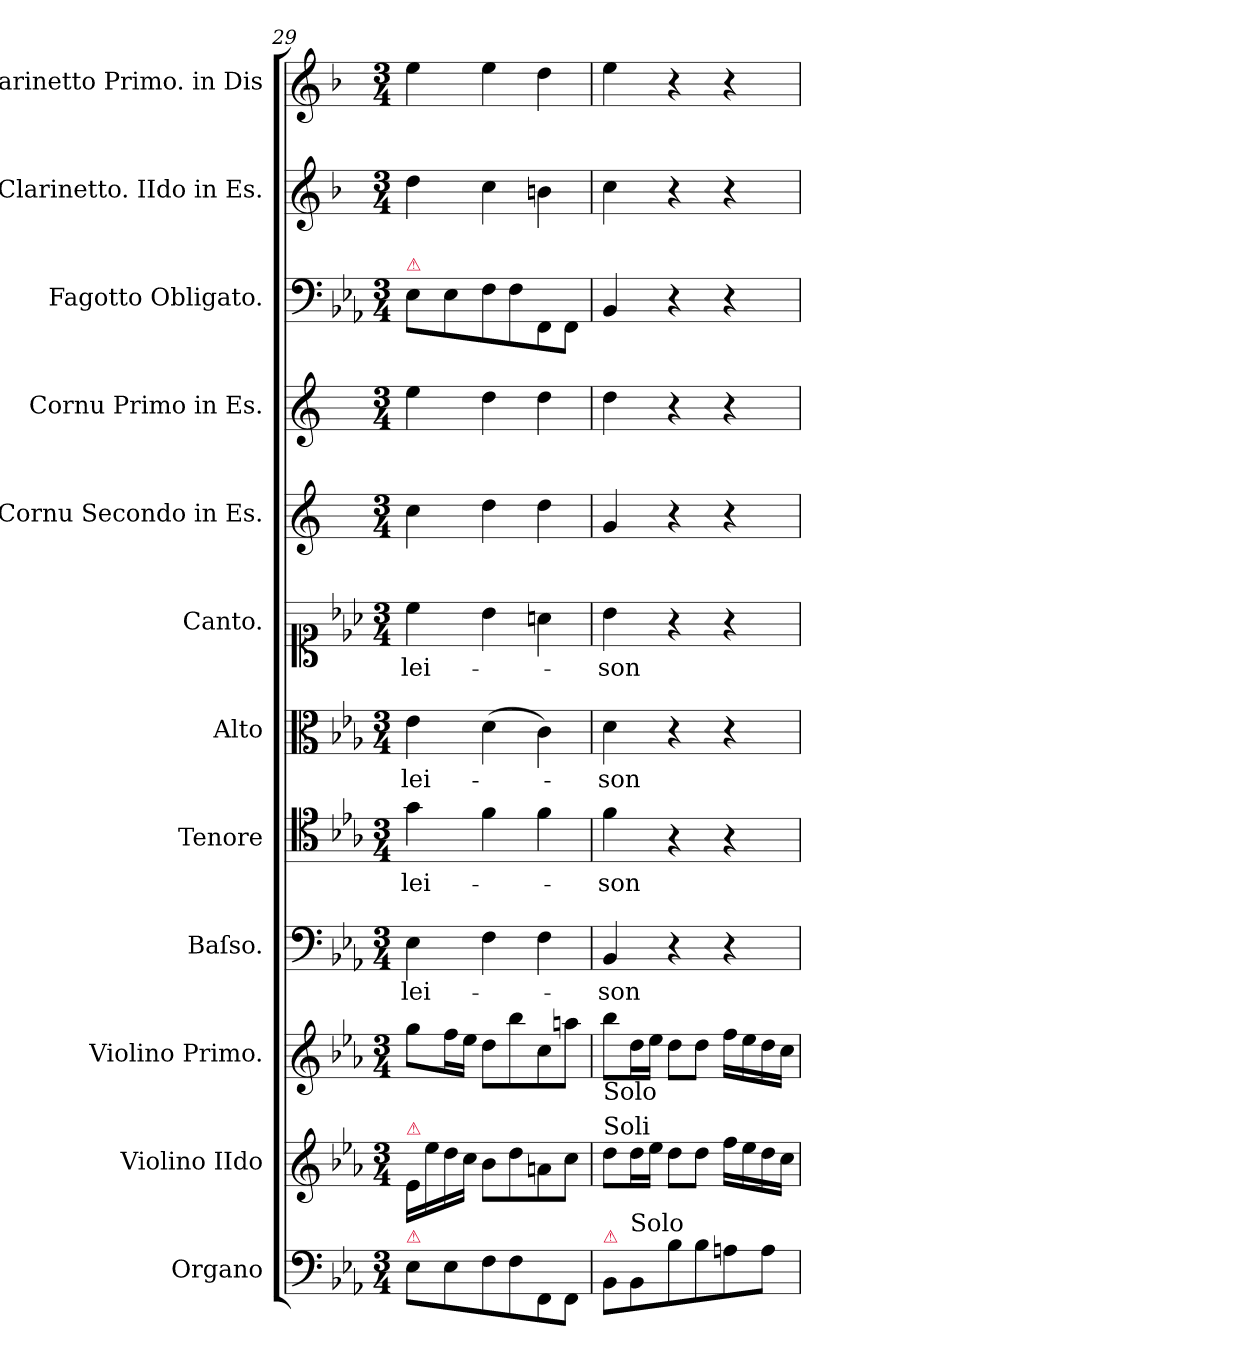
**kern	**kern	**kern	**kern	**text	**kern	**text	**kern	**text	**kern	**text	**kern	**kern	**kern	**kern	**kern
*part12	*part11	*part10	*part9	*part9	*part8	*part8	*part7	*part7	*part6	*part6	*part5	*part4	*part3	*part2	*part1
*staff12	*staff11	*staff10	*staff9	*staff9	*staff8	*staff8	*staff7	*staff7	*staff6	*staff6	*staff5	*staff4	*staff3	*staff2	*staff1
*I"Organo	*I"Violino IIdo	*I"Violino Primo.	*I"Baſso.	*	*I"Tenore	*	*I"Alto	*	*I"Canto.	*	*I"Cornu Secondo in Es.	*I"Cornu Primo in Es.	*I"Fagotto Obligato.	*I"Clarinetto. IIdo in Es.	*I"Clarinetto Primo. in Dis
*I'org	*I'vl II	*I'vl I	*I'B	*	*I'T	*	*I'A	*	*	*	*I'cor 2 in E♭	*I'cor 1 in E♭	*I'fag	*I'cl 2 in E♭	*I'cl 2 in E♭
*clefF4	*clefG2	*clefG2	*clefF4	*	*clefC4	*	*clefC3	*	*clefC1	*	*clefG2	*clefG2	*clefF4	*clefG2	*clefG2
*	*	*	*	*	*	*	*	*	*	*	*ITrd5c9	*ITrd5c9	*	*ITrd1c2	*ITrd1c2
*k[b-e-a-]	*k[b-e-a-]	*k[b-e-a-]	*k[b-e-a-]	*	*k[b-e-a-]	*	*k[b-e-a-]	*	*k[b-e-a-]	*	*k[b-e-a-]	*k[b-e-a-]	*k[b-e-a-]	*k[b-e-a-]	*k[b-e-a-]
*M3/4	*M3/4	*M3/4	*M3/4	*	*M3/4	*	*M3/4	*	*M3/4	*	*M3/4	*M3/4	*M3/4	*M3/4	*M3/4
=29	=29	=29	=29	=29	=29	=29	=29	=29	=29	=29	=29	=29	=29	=29	=29
!	!	!	!	!	!	!	!	!	!	!	!	!	!LO:TX:a:color=crimson:t=⚠	!	!
!	!LO:TX:a:color=crimson:t=⚠	!	!	!	!	!	!	!	!	!	!	!	!	!	!
!LO:TX:a:color=crimson:t=⚠	!	!	!	!	!	!	!	!	!	!	!	!	!	!	!
8E-\L	16e-/LL	8gg\L	4E-\	-lei-	4g\	-lei-	4e-\	-lei-	4cc\	-lei-	4e-\	4g\	8E-\L	4cc\	4dd\
.	16ee-\	.	.	.	.	.	.	.	.	.	.	.	.	.	.
8E-\	16dd\	16ff\L	.	.	.	.	.	.	.	.	.	.	8E-\	.	.
.	16cc\JJ	16ee-\JJ	.	.	.	.	.	.	.	.	.	.	.	.	.
8F\	8b-\L	8dd\L	4F\	.	4f\	.	(4d\	.	4b-\	.	4f\	4f\	8F\	4b-\	4dd\
8F\	8dd\	8bb-\	.	.	.	.	.	.	.	.	.	.	8F\	.	.
8FF/	8an\	8cc\	4F\	.	4f\	.	4c\)	.	4an\	.	4f\	4f\	8FF/	4an\	4cc\
8FF/J	8cc\J	8aan\J	.	.	.	.	.	.	.	.	.	.	8FF/J	.	.
=30	=30	=30	=30	=30	=30	=30	=30	=30	=30	=30	=30	=30	=30	=30	=30
!	!	!LO:TX:b:t=Solo	!	!	!	!	!	!	!	!	!	!	!	!	!
!	!LO:TX:a:t=Soli	!	!	!	!	!	!	!	!	!	!	!	!	!	!
!LO:TX:a:color=crimson:t=⚠	!	!	!	!	!	!	!	!	!	!	!	!	!	!	!
8BB-/L	8dd\L	8bb-\L	4BB-/	-son	4f\	-son	4d\	-son	4b-\	-son	4B-/	4f\	4BB-/	4b-\	4dd\
!LO:TX:a:t=Solo	!	!	!	!	!	!	!	!	!	!	!	!	!	!	!
8BB-/	16dd\L	16dd\L	.	.	.	.	.	.	.	.	.	.	.	.	.
.	16ee-\JJ	16ee-\JJ	.	.	.	.	.	.	.	.	.	.	.	.	.
8B-\	8dd\L	8dd\L	4r	.	4r	.	4r	.	4r	.	4r	4r	4r	4r	4r
8B-\	8dd\J	8dd\J	.	.	.	.	.	.	.	.	.	.	.	.	.
8An\	16ff\LL	16ff\LL	4r	.	4r	.	4r	.	4r	.	4r	4r	4r	4r	4r
.	16ee-\	16ee-\	.	.	.	.	.	.	.	.	.	.	.	.	.
8A\J	16dd\	16dd\	.	.	.	.	.	.	.	.	.	.	.	.	.
.	16cc\JJ	16cc\JJ	.	.	.	.	.	.	.	.	.	.	.	.	.
=	=	=	=	=	=	=	=	=	=	=	=	=	=	=	=
*-	*-	*-	*-	*-	*-	*-	*-	*-	*-	*-	*-	*-	*-	*-	*-
